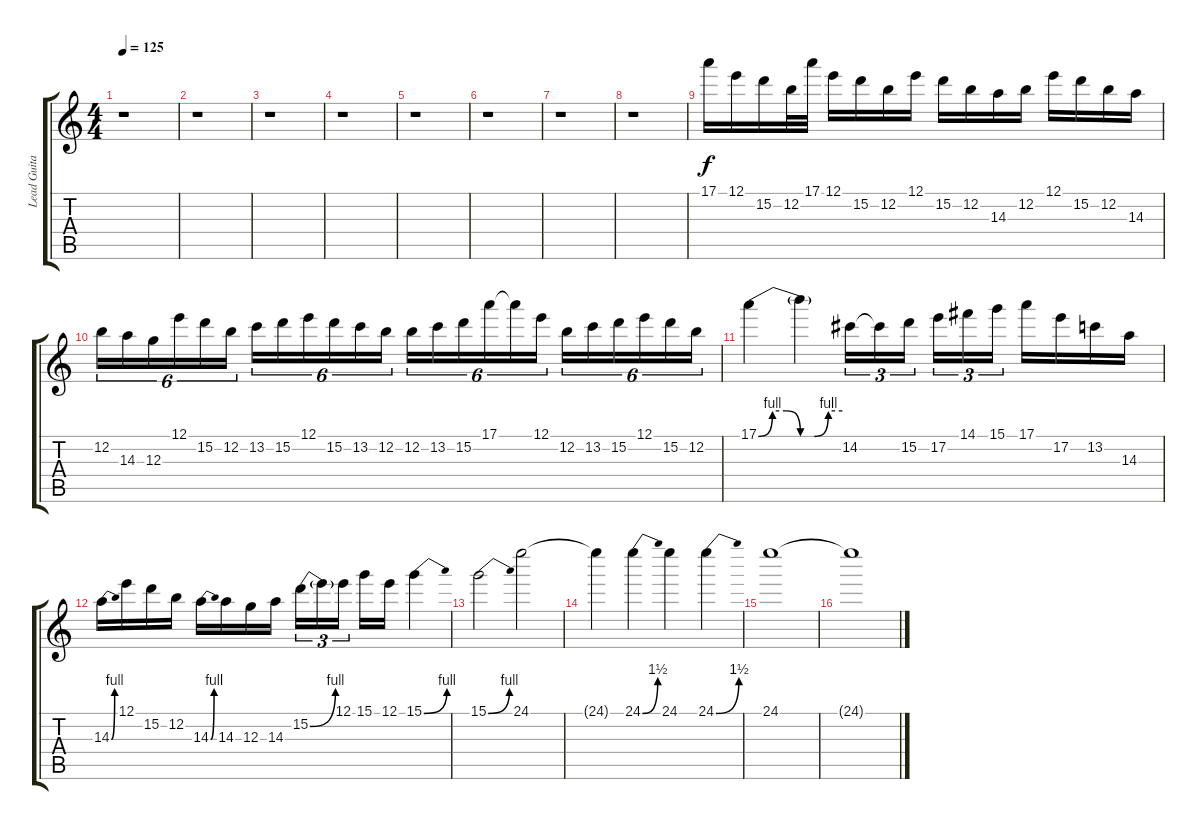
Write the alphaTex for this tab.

\track ("Lead Guitar" "Lead Guita") {instrument distortionguitar}
\staff {score tabs}
\tuning (E4 B3 G3 D3 A2 E2) {hide}
\ts (4 4)
\tempo 125
\clef g2
\ks c
r.1{dy f} |
r.1 |
r.1 |
r.1 |
r.1 |
r.1 |
r.1 |
r.1 |
17.1.16 12.1.16 15.2.16 12.2.32 17.1.32 12.1.16 15.2.16 12.2.16 12.1.16 15.2.16 12.2.16 14.3.16 12.2.16 12.1.16 15.2.16 12.2.16 14.3.16 |
12.2.16{tu (6 4)} 14.3.16{tu (6 4)} 12.3.16{tu (6 4)} 12.1.16{tu (6 4)} 15.2.16{tu (6 4)} 12.2.16{tu (6 4)} 13.2.16{tu (6 4)} 15.2.16{tu (6 4)} 12.1.16{tu (6 4)} 15.2.16{tu (6 4)} 13.2.16{tu (6 4)} 12.2.16{tu (6 4)} 12.2.16{tu (6 4)} 13.2.16{tu (6 4)} 15.2.16{tu (6 4)} 17.1.16{tu (6 4)} 17.1{t}.16{tu (6 4)} 12.1.16{tu (6 4)} 12.2.16{tu (6 4)} 13.2.16{tu (6 4)} 15.2.16{tu (6 4)} 12.1.16{tu (6 4)} 15.2.16{tu (6 4)} 12.2.16{tu (6 4)} |
17.1{be (custom 0 0 10 4 20 4 30 0 40 0 50 4 60 4)}.4 17.1{t}.4 14.2.16{tu (3 2)} 14.2{t}.16{tu (3 2)} 15.2.16{tu (3 2)} 17.2.16{tu (3 2)} 14.1.16{tu (3 2)} 15.1.16{tu (3 2)} 17.1.16 17.2.16 13.2.16 14.3.16 |
14.3{be (bend 0 0 60 4)}.16 12.1.16 15.2.16 12.2.16 14.3{be (bend 0 0 60 4)}.16 14.3.16 12.3.16 14.3.16 15.2{be (bend 0 0 60 4)}.16{tu (3 2)} 15.2{t}.16{tu (3 2)} 12.1.16{tu (3 2)} 15.1.16 12.1.16 15.1{be (bend 0 0 60 4)}.4 |
15.1{be (bend 0 0 60 4)}.2 24.1.2 |
24.1{t}.4 24.1{be (bend 0 0 60 6)}.4 24.1.4 24.1{be (bend 0 0 60 6)}.4 |
24.1.1 |
24.1{t}.1
